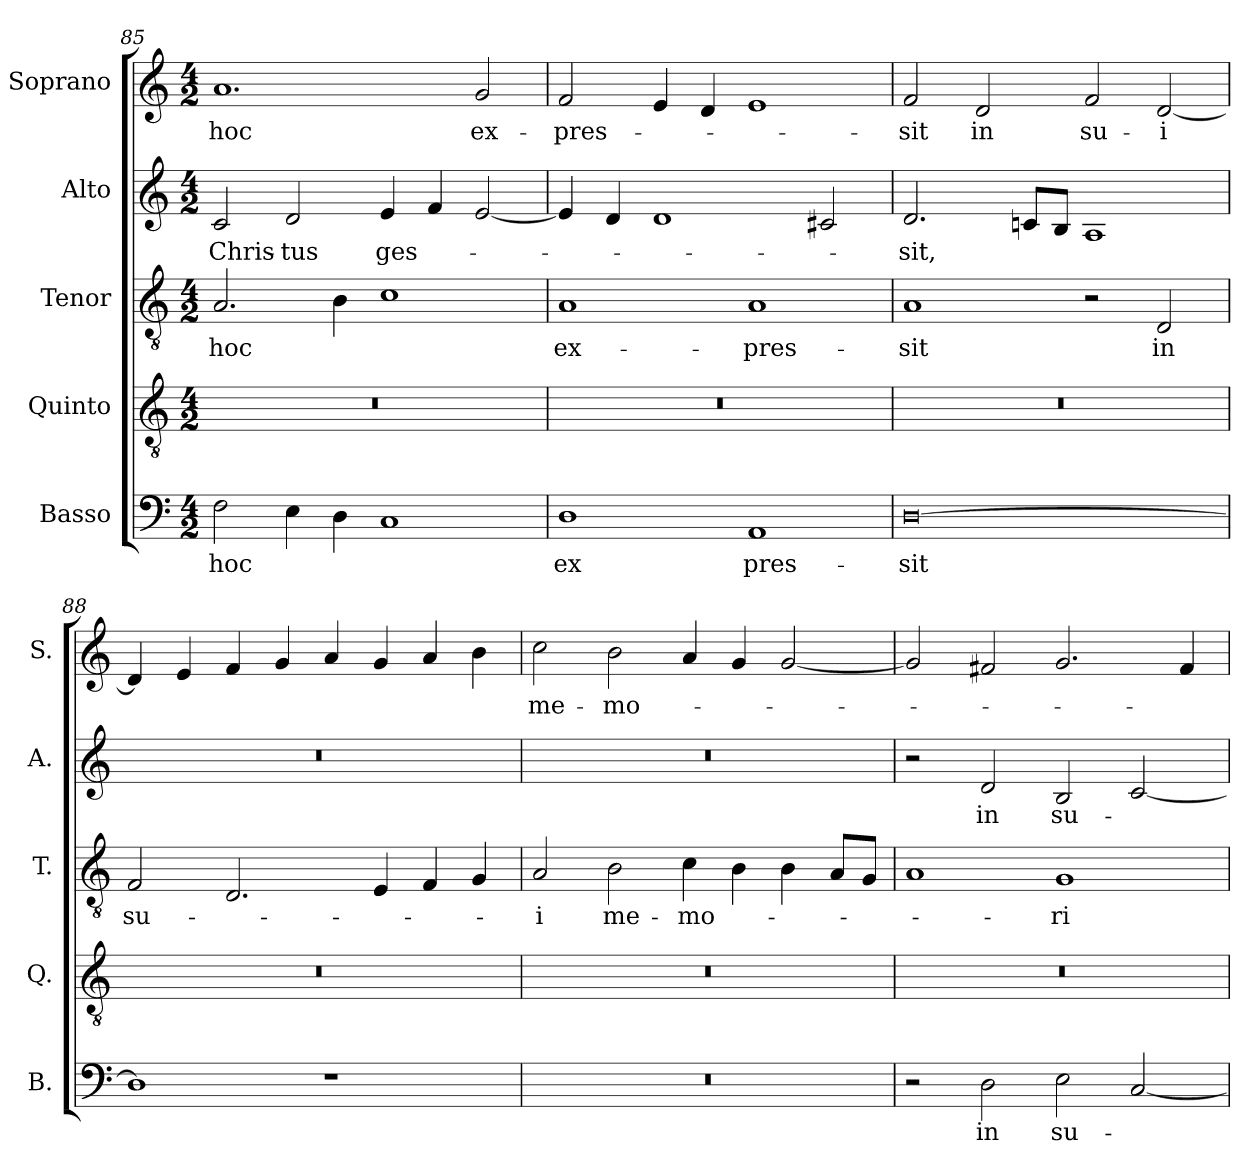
**kern	**text	**kern	**kern	**text	**kern	**text	**kern	**text
*part5	*part5	*part4	*part3	*part3	*part2	*part2	*part1	*part1
*staff5	*staff5	*staff4	*staff3	*staff3	*staff2	*staff2	*staff1	*staff1
*I"Basso	*	*I"Quinto	*I"Tenor	*	*I"Alto	*	*I"Soprano	*
*I'B.	*	*I'Q.	*I'T.	*	*I'A.	*	*I'S.	*
!!LO:LB:g=z
*clefF4	*	*clefGv2	*clefGv2	*	*clefG2	*	*clefG2	*
*	*	*ITrd7c12	*ITrd7c12	*	*	*	*	*
*k[]	*	*k[]	*k[]	*	*k[]	*	*k[]	*
*C:	*	*C:	*C:	*	*C:	*	*C:	*
*M4/2	*	*M4/2	*M4/2	*	*M4/2	*	*M4/2	*
=85	=85	=85	=85	=85	=85	=85	=85	=85
!	!LO:LY:b:color=#000000	!LO:N:vis=1	!	!	!	!	!	!
!	!	!	!	!LO:LY:b:color=#000000	!	!	!	!
!	!	!	!	!	!	!LO:LY:b:color=#000000	!	!
!	!	!	!	!	!	!	!	!LO:LY:b:color=#000000
2Fi\	hoc	0r	2.AAi/	hoc	2ci/	Chris-	1.ai	hoc
!	!	!	!	!	!	!LO:LY:b:color=#000000	!	!
4Ei\	.	.	.	.	2di/	-tus	.	.
4Di\	.	.	4BBi\	.	.	.	.	.
!	!	!	!	!	!	!LO:LY:b:color=#000000	!	!
1Ci	.	.	1Ci	.	4ei/	ges-	.	.
.	.	.	.	.	4fi/	.	.	.
!	!	!	!	!	!	!	!	!LO:LY:b:color=#000000
.	.	.	.	.	[2ei/	.	2gi/	ex-
=86	=86	=86	=86	=86	=86	=86	=86	=86
!	!LO:LY:b:color=#000000	!LO:N:vis=1	!	!	!	!	!	!
!	!	!	!	!LO:LY:b:color=#000000	!	!	!	!
!	!	!	!	!	!	!	!	!LO:LY:b:color=#000000
1Di	ex	0r	1AAi	ex-	4ei/]	.	2fi/	-pres-
.	.	.	.	.	4di/	.	.	.
.	.	.	.	.	1di	.	4ei/	.
.	.	.	.	.	.	.	4di/	.
!	!LO:LY:b:color=#000000	!	!	!	!	!	!	!
!	!	!	!	!LO:LY:b:color=#000000	!	!	!	!
1AAi	pres-	.	1AAi	-pres-	.	.	1ei	.
.	.	.	.	.	2c#Xi/	.	.	.
=87	=87	=87	=87	=87	=87	=87	=87	=87
!	!LO:LY:b:color=#000000	!LO:N:vis=1	!	!	!	!	!	!
!	!	!	!	!LO:LY:b:color=#000000	!	!	!	!
!	!	!	!	!	!	!LO:LY:b:color=#000000	!	!
!	!	!	!	!	!	!	!	!LO:LY:b:color=#000000
[0Di	-sit	0r	1AAi	-sit	2.di/	-sit,	2fi/	-sit
!	!	!	!	!	!	!	!	!LO:LY:b:color=#000000
.	.	.	.	.	.	.	2di/	in
.	.	.	.	.	8cni/L	.	.	.
.	.	.	.	.	8Bi/J	.	.	.
!	!	!	!	!	!	!	!	!LO:LY:b:color=#000000
.	.	.	2r	.	1Ai	.	2fi/	su-
!	!	!	!	!LO:LY:b:color=#000000	!	!	!	!
!	!	!	!	!	!	!	!	!LO:LY:b:color=#000000
.	.	.	2DDi/	in	.	.	[2di/	-i
=88	=88	=88	=88	=88	=88	=88	=88	=88
!	!	!LO:N:vis=1	!	!	!	!	!	!
!	!	!	!	!LO:LY:b:color=#000000	!LO:N:vis=1	!	!	!
1Di]	.	0r	2FFi/	su-	0r	.	4di/]	.
.	.	.	.	.	.	.	4ei/	.
.	.	.	2.DDi/	.	.	.	4fi/	.
.	.	.	.	.	.	.	4gi/	.
1r	.	.	.	.	.	.	4ai/	.
.	.	.	4EEi/	.	.	.	4gi/	.
.	.	.	4FFi/	.	.	.	4ai/	.
.	.	.	4GGi/	.	.	.	4bi\	.
=89	=89	=89	=89	=89	=89	=89	=89	=89
!LO:N:vis=1	!	!LO:N:vis=1	!	!	!	!	!	!
!	!	!	!	!LO:LY:b:color=#000000	!LO:N:vis=1	!	!	!
!	!	!	!	!	!	!	!	!LO:LY:b:color=#000000
0r	.	0r	2AAi/	-i	0r	.	2cci\	me-
!	!	!	!	!LO:LY:b:color=#000000	!	!	!	!
!	!	!	!	!	!	!	!	!LO:LY:b:color=#000000
.	.	.	2BBi\	me-	.	.	2bi\	-mo-
!	!	!	!	!LO:LY:b:color=#000000	!	!	!	!
.	.	.	4Ci\	-mo-	.	.	4ai/	.
.	.	.	4BBi\	.	.	.	4gi/	.
.	.	.	4BBi\	.	.	.	[2gi/	.
.	.	.	8AAi/L	.	.	.	.	.
.	.	.	8GGi/J	.	.	.	.	.
!!LO:LB:g=z
=90	=90	=90	=90	=90	=90	=90	=90	=90
!	!	!LO:N:vis=1	!	!	!	!	!	!
2r	.	0r	1AAi	.	2r	.	2gi/]	.
!	!LO:LY:b:color=#000000	!	!	!	!	!	!	!
!	!	!	!	!	!	!LO:LY:b:color=#000000	!	!
2Di\	in	.	.	.	2di/	in	2f#Xi/	.
!	!LO:LY:b:color=#000000	!	!	!	!	!	!	!
!	!	!	!	!LO:LY:b:color=#000000	!	!	!	!
!	!	!	!	!	!	!LO:LY:b:color=#000000	!	!
2Ei\	su-	.	1GGi	-ri-	2Bi/	su-	2.gi/	.
[2Ci/	.	.	.	.	[2ci/	.	.	.
.	.	.	.	.	.	.	4f#i/	.
=	=	=	=	=	=	=	=	=
*-	*-	*-	*-	*-	*-	*-	*-	*-
